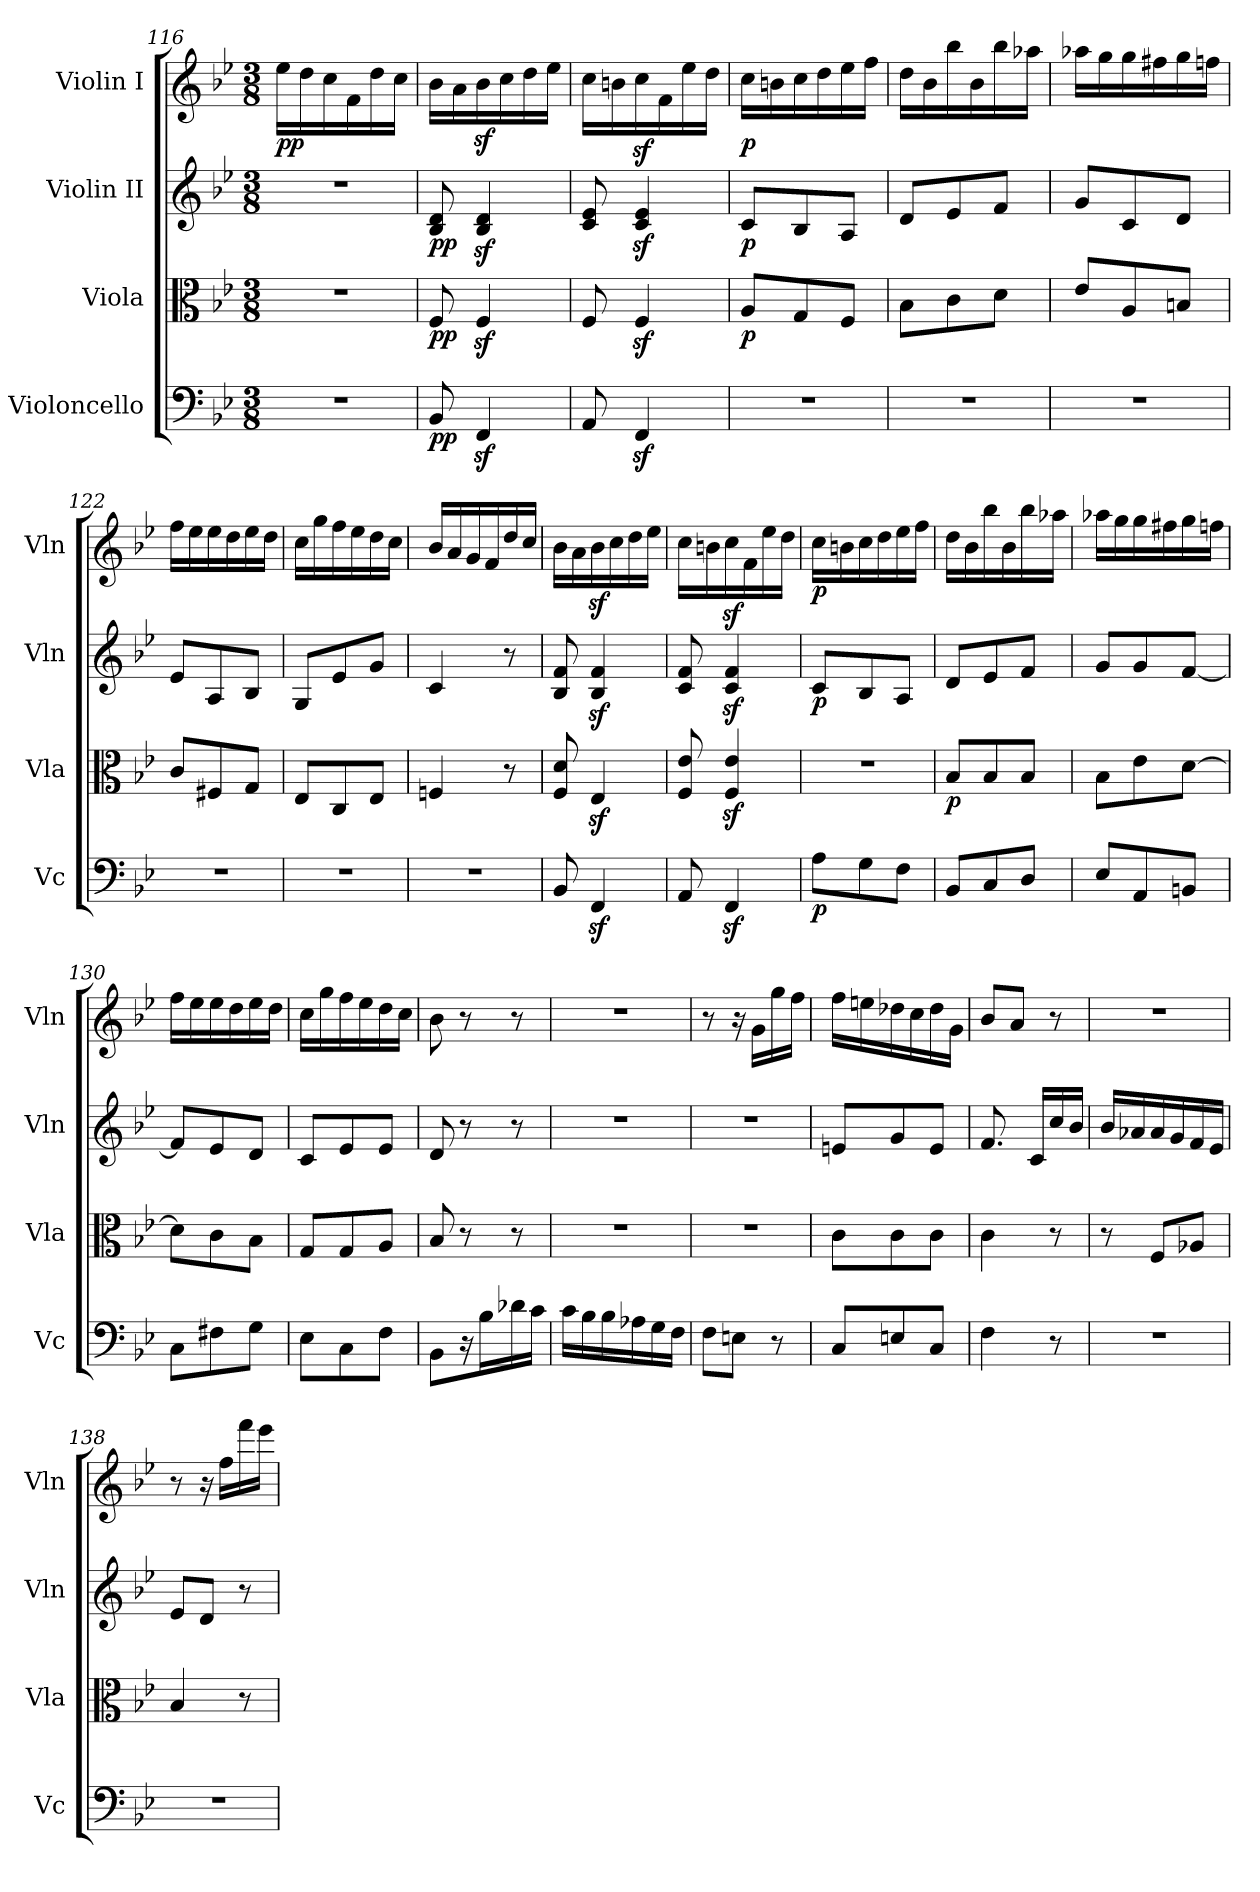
**kern	**dynam	**kern	**dynam	**kern	**dynam	**kern	**dynam
*part4	*part4	*part3	*part3	*part2	*part2	*part1	*part1
*staff4	*staff4	*staff3	*staff3	*staff2	*staff2	*staff1	*staff1
*I"Violoncello	*	*I"Viola	*	*I"Violin II	*	*I"Violin I	*
*I'Vc	*	*I'Vla	*	*I'Vln	*	*I'Vln	*
*clefF4	*	*clefC3	*	*clefG2	*	*clefG2	*
*k[b-e-]	*	*k[b-e-]	*	*k[b-e-]	*	*k[b-e-]	*
*M3/8	*	*M3/8	*	*M3/8	*	*M3/8	*
=116	=116	=116	=116	=116	=116	=116	=116
!	!	!	!	!	!	!	!LO:DY:b
4.r	.	4.r	.	4.r	.	16ee-\LL	pp
.	.	.	.	.	.	16dd\	.
.	.	.	.	.	.	16cc\	.
.	.	.	.	.	.	16f\	.
.	.	.	.	.	.	16dd\	.
.	.	.	.	.	.	16cc\JJ	.
=117	=117	=117	=117	=117	=117	=117	=117
!	!LO:DY:b	!	!LO:DY:b	!	!LO:DY:b	!	!
8BB-/	pp	8F/	pp	8B-/ 8d/	pp	16b-\LL	.
.	.	.	.	.	.	16a\	.
4FFz</	.	4Fz</	.	4B-/z< 4d/z<	.	16b-z<\	.
.	.	.	.	.	.	16cc\	.
.	.	.	.	.	.	16dd\	.
.	.	.	.	.	.	16ee-\JJ	.
=118	=118	=118	=118	=118	=118	=118	=118
8AA/	.	8F/	.	8c/ 8e-/	.	16cc\LL	.
.	.	.	.	.	.	16bn\	.
4FFz</	.	4Fz</	.	4c/z< 4e-/z<	.	16ccz<\	.
.	.	.	.	.	.	16f\	.
.	.	.	.	.	.	16ee-\	.
.	.	.	.	.	.	16dd\JJ	.
=119	=119	=119	=119	=119	=119	=119	=119
!	!	!	!LO:DY:b	!	!LO:DY:b	!	!LO:DY:b
4.r	.	8A/L	p	8c/L	p	16cc\LL	p
.	.	.	.	.	.	16bn\	.
.	.	8G/	.	8B-/	.	16cc\	.
.	.	.	.	.	.	16dd\	.
.	.	8F/J	.	8A/J	.	16ee-\	.
.	.	.	.	.	.	16ff\JJ	.
=120	=120	=120	=120	=120	=120	=120	=120
4.r	.	8B-\L	.	8d/L	.	16dd\LL	.
.	.	.	.	.	.	16b-\	.
.	.	8c\	.	8e-/	.	16bb-\	.
.	.	.	.	.	.	16b-\	.
.	.	8d\J	.	8f/J	.	16bb-\	.
.	.	.	.	.	.	16aa-X\JJ	.
=121	=121	=121	=121	=121	=121	=121	=121
4.r	.	8e-/L	.	8g/L	.	16aa-X\LL	.
.	.	.	.	.	.	16gg\	.
.	.	8A/	.	8c/	.	16gg\	.
.	.	.	.	.	.	16ff#X\	.
.	.	8Bn/J	.	8d/J	.	16gg\	.
.	.	.	.	.	.	16ffn\JJ	.
=122	=122	=122	=122	=122	=122	=122	=122
4.r	.	8c/L	.	8e-/L	.	16ff\LL	.
.	.	.	.	.	.	16ee-\	.
.	.	8F#X/	.	8A/	.	16ee-\	.
.	.	.	.	.	.	16dd\	.
.	.	8G/J	.	8B-/J	.	16ee-\	.
.	.	.	.	.	.	16dd\JJ	.
=123	=123	=123	=123	=123	=123	=123	=123
4.r	.	8E-/L	.	8G/L	.	16cc\LL	.
.	.	.	.	.	.	16gg\	.
.	.	8C/	.	8e-/	.	16ff\	.
.	.	.	.	.	.	16ee-\	.
.	.	8E-/J	.	8g/J	.	16dd\	.
.	.	.	.	.	.	16cc\JJ	.
=124	=124	=124	=124	=124	=124	=124	=124
4.r	.	4Fn/	.	4c/	.	16b-/LL	.
.	.	.	.	.	.	16a/	.
.	.	.	.	.	.	16g/	.
.	.	.	.	.	.	16f/	.
.	.	8r	.	8r	.	16dd/	.
.	.	.	.	.	.	16cc/JJ	.
=125	=125	=125	=125	=125	=125	=125	=125
8BB-/	.	8F/ 8d/	.	8B-/ 8f/	.	16b-\LL	.
.	.	.	.	.	.	16a\	.
4FFz</	.	4E-z</	.	4B-/z< 4f/z<	.	16b-z<\	.
.	.	.	.	.	.	16cc\	.
.	.	.	.	.	.	16dd\	.
.	.	.	.	.	.	16ee-\JJ	.
=126	=126	=126	=126	=126	=126	=126	=126
8AA/	.	8F/ 8e-/	.	8c/ 8f/	.	16cc\LL	.
.	.	.	.	.	.	16bn\	.
4FFz</	.	4F/z< 4e-/z<	.	4c/z< 4f/z<	.	16ccz<\	.
.	.	.	.	.	.	16f\	.
.	.	.	.	.	.	16ee-\	.
.	.	.	.	.	.	16dd\JJ	.
=127	=127	=127	=127	=127	=127	=127	=127
!	!LO:DY:b	!	!	!	!LO:DY:b	!	!LO:DY:b
8A\L	p	4.r	.	8c/L	p	16cc\LL	p
.	.	.	.	.	.	16bn\	.
8G\	.	.	.	8B-/	.	16cc\	.
.	.	.	.	.	.	16dd\	.
8F\J	.	.	.	8A/J	.	16ee-\	.
.	.	.	.	.	.	16ff\JJ	.
=128	=128	=128	=128	=128	=128	=128	=128
!	!	!	!LO:DY:b	!	!	!	!
8BB-/L	.	8B-/L	p	8d/L	.	16dd\LL	.
.	.	.	.	.	.	16b-\	.
8C/	.	8B-/	.	8e-/	.	16bb-\	.
.	.	.	.	.	.	16b-\	.
8D/J	.	8B-/J	.	8f/J	.	16bb-\	.
.	.	.	.	.	.	16aa-X\JJ	.
=129	=129	=129	=129	=129	=129	=129	=129
8E-/L	.	8B-\L	.	8g/L	.	16aa-X\LL	.
.	.	.	.	.	.	16gg\	.
8AA/	.	8e-\	.	8g/	.	16gg\	.
.	.	.	.	.	.	16ff#X\	.
8BBn/J	.	[8d\J	.	[8f/J	.	16gg\	.
.	.	.	.	.	.	16ffn\JJ	.
=130	=130	=130	=130	=130	=130	=130	=130
8C\L	.	8d\L]	.	8f/L]	.	16ff\LL	.
.	.	.	.	.	.	16ee-\	.
8F#X\	.	8c\	.	8e-/	.	16ee-\	.
.	.	.	.	.	.	16dd\	.
8G\J	.	8B-\J	.	8d/J	.	16ee-\	.
.	.	.	.	.	.	16dd\JJ	.
=131	=131	=131	=131	=131	=131	=131	=131
8E-\L	.	8G/L	.	8c/L	.	16cc\LL	.
.	.	.	.	.	.	16gg\	.
8C\	.	8G/	.	8e-/	.	16ff\	.
.	.	.	.	.	.	16ee-\	.
8F\J	.	8A/J	.	8e-/J	.	16dd\	.
.	.	.	.	.	.	16cc\JJ	.
=132	=132	=132	=132	=132	=132	=132	=132
8BB-\L	.	8B-/	.	8d/	.	8b-\	.
16r	.	8r	.	8r	.	8r	.
16B-\L	.	.	.	.	.	.	.
16d-X\	.	8r	.	8r	.	8r	.
16c\JJ	.	.	.	.	.	.	.
=133	=133	=133	=133	=133	=133	=133	=133
16c\LL	.	4.r	.	4.r	.	4.r	.
16B-\	.	.	.	.	.	.	.
16B-\	.	.	.	.	.	.	.
16A-X\	.	.	.	.	.	.	.
16G\	.	.	.	.	.	.	.
16F\JJ	.	.	.	.	.	.	.
=134	=134	=134	=134	=134	=134	=134	=134
8F\L	.	4.r	.	4.r	.	8r	.
8En\J	.	.	.	.	.	16r	.
.	.	.	.	.	.	16g\LL	.
8r	.	.	.	.	.	16gg\	.
.	.	.	.	.	.	16ff\JJ	.
=135	=135	=135	=135	=135	=135	=135	=135
8C/L	.	8c\L	.	8en/L	.	16ff\LL	.
.	.	.	.	.	.	16een\	.
8En/	.	8c\	.	8g/	.	16dd-X\	.
.	.	.	.	.	.	16cc\	.
8C/J	.	8c\J	.	8e/J	.	16dd-\	.
.	.	.	.	.	.	16g\JJ	.
=136	=136	=136	=136	=136	=136	=136	=136
4F\	.	4c\	.	8.f/	.	8b-/L	.
.	.	.	.	.	.	8a/J	.
.	.	.	.	16c/LL	.	.	.
8r	.	8r	.	16cc/	.	8r	.
.	.	.	.	16b-/JJ	.	.	.
=137	=137	=137	=137	=137	=137	=137	=137
4.r	.	8r	.	16b-/LL	.	4.r	.
.	.	.	.	16a-X/	.	.	.
.	.	8F/L	.	16a-/	.	.	.
.	.	.	.	16g/	.	.	.
.	.	8A-X/J	.	16f/	.	.	.
.	.	.	.	16e-/JJ	.	.	.
=138	=138	=138	=138	=138	=138	=138	=138
4.r	.	4B-/	.	8e-/L	.	8r	.
.	.	.	.	8d/J	.	16r	.
.	.	.	.	.	.	16ff\LL	.
.	.	8r	.	8r	.	16fff\	.
.	.	.	.	.	.	16eee-\JJ	.
=	=	=	=	=	=	=	=
*-	*-	*-	*-	*-	*-	*-	*-
